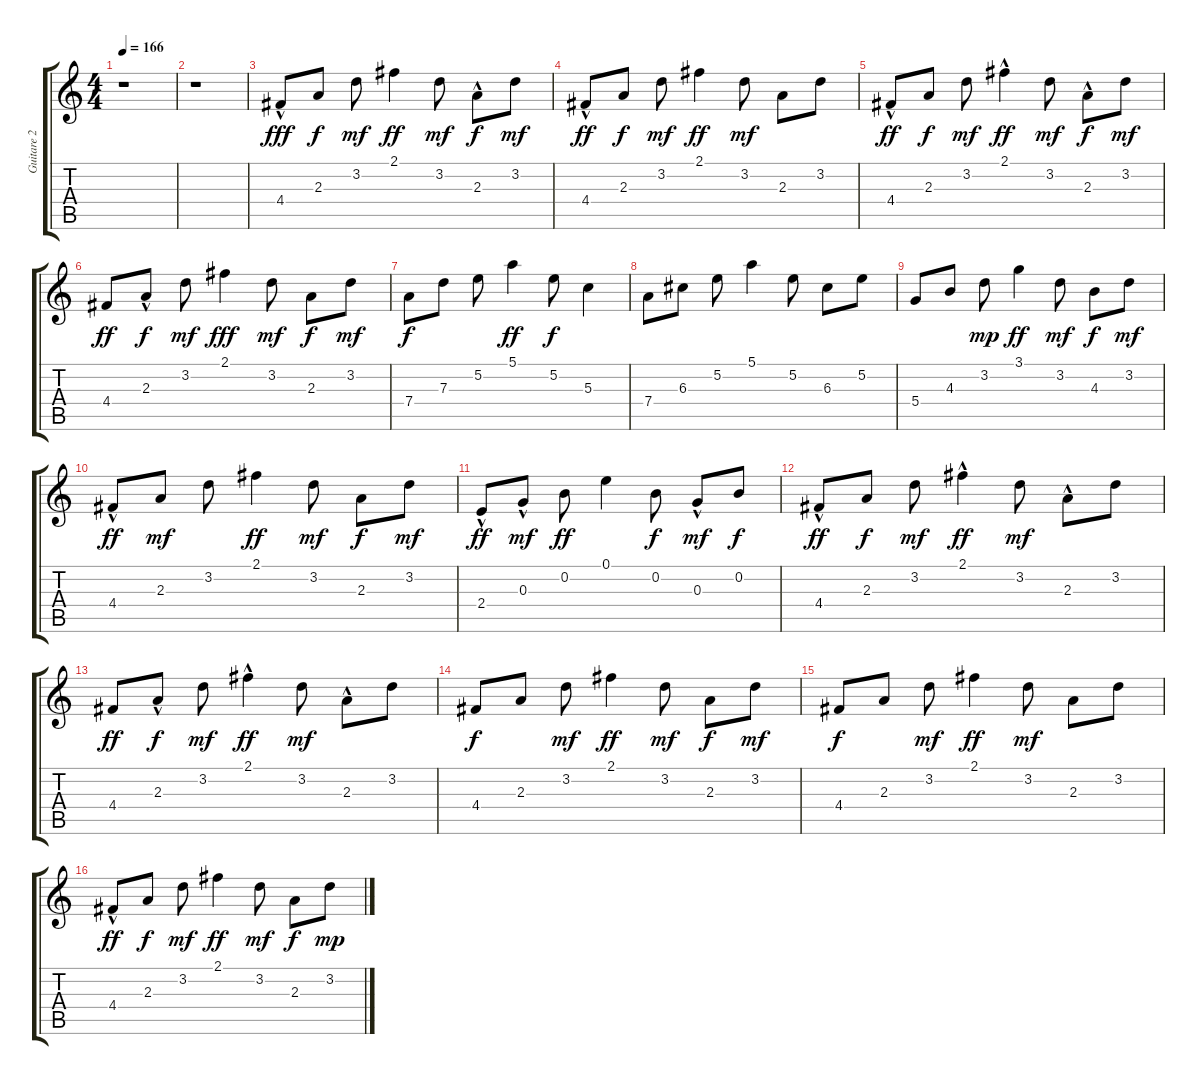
\track ("Guitare 2" "Guitare 2") {instrument electricguitarjazz}
\staff {score tabs}
\tuning (E4 B3 G3 D3 A2 E2) {hide}
\ts (4 4)
\tempo 166
\clef g2
\ks c
r.1{dy fff instrument electricguitarjazz} |
r.1 |
4.4{hac}.8 2.3.8{dy f} 3.2.8{dy mf} 2.1.4{dy ff} 3.2.8{dy mf} 2.3{hac}.8{dy f} 3.2.8{dy mf} |
4.4{hac}.8{dy ff} 2.3.8{dy f} 3.2.8{dy mf} 2.1.4{dy ff} 3.2.8{dy mf} 2.3.8 3.2.8 |
4.4{hac}.8{dy ff} 2.3.8{dy f} 3.2.8{dy mf} 2.1{hac}.4{dy ff} 3.2.8{dy mf} 2.3{hac}.8{dy f} 3.2.8{dy mf} |
4.4.8{dy ff} 2.3{hac}.8{dy f} 3.2.8{dy mf} 2.1.4{dy fff} 3.2.8{dy mf} 2.3.8{dy f} 3.2.8{dy mf} |
7.4.8{dy f} 7.3.8 5.2.8 5.1.4{dy ff} 5.2.8{dy f} 5.3.4 |
7.4.8 6.3.8 5.2.8 5.1.4 5.2.8 6.3.8 5.2.8 |
5.4.8 4.3.8 3.2.8{dy mp} 3.1.4{dy ff} 3.2.8{dy mf} 4.3.8{dy f} 3.2.8{dy mf} |
4.4{hac}.8{dy ff} 2.3.8{dy mf} 3.2.8 2.1.4{dy ff} 3.2.8{dy mf} 2.3.8{dy f} 3.2.8{dy mf} |
2.4{hac}.8{dy ff} 0.3{hac}.8{dy mf} 0.2.8{dy ff} 0.1.4 0.2.8{dy f} 0.3{hac}.8{dy mf} 0.2.8{dy f} |
4.4{hac}.8{dy ff} 2.3.8{dy f} 3.2.8{dy mf} 2.1{hac}.4{dy ff} 3.2.8{dy mf} 2.3{hac}.8 3.2.8 |
4.4.8{dy ff} 2.3{hac}.8{dy f} 3.2.8{dy mf} 2.1{hac}.4{dy ff} 3.2.8{dy mf} 2.3{hac}.8 3.2.8 |
4.4.8{dy f} 2.3.8 3.2.8{dy mf} 2.1.4{dy ff} 3.2.8{dy mf} 2.3.8{dy f} 3.2.8{dy mf} |
4.4.8{dy f} 2.3.8 3.2.8{dy mf} 2.1.4{dy ff} 3.2.8{dy mf} 2.3.8 3.2.8 |
4.4{hac}.8{dy ff} 2.3.8{dy f} 3.2.8{dy mf} 2.1.4{dy ff} 3.2.8{dy mf} 2.3.8{dy f} 3.2.8{dy mp}
